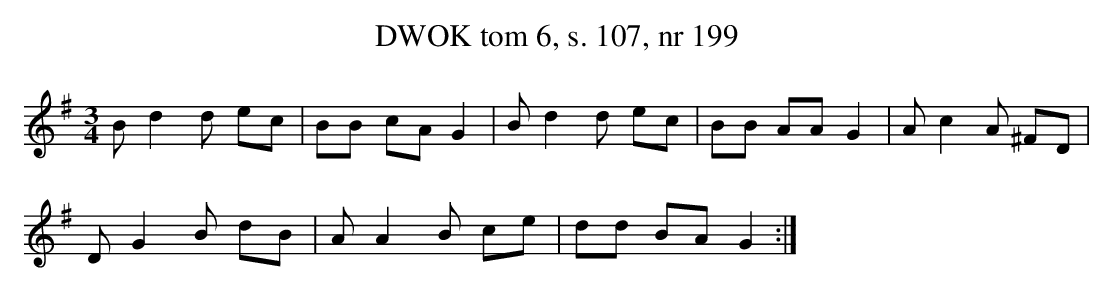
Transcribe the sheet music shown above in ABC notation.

X:1
T:DWOK tom 6, s. 107, nr 199
L:1/16
M:3/4
K:G
B2d4d2 e2c2|B2B2 c2A2 G4|B2d4d2 e2c2|B2B2 A2A2 G4|A2c4A2 ^F2D2|
D2G4B2 d2B2|A2A4B2 c2e2|d2d2 B2A2 G4:|
